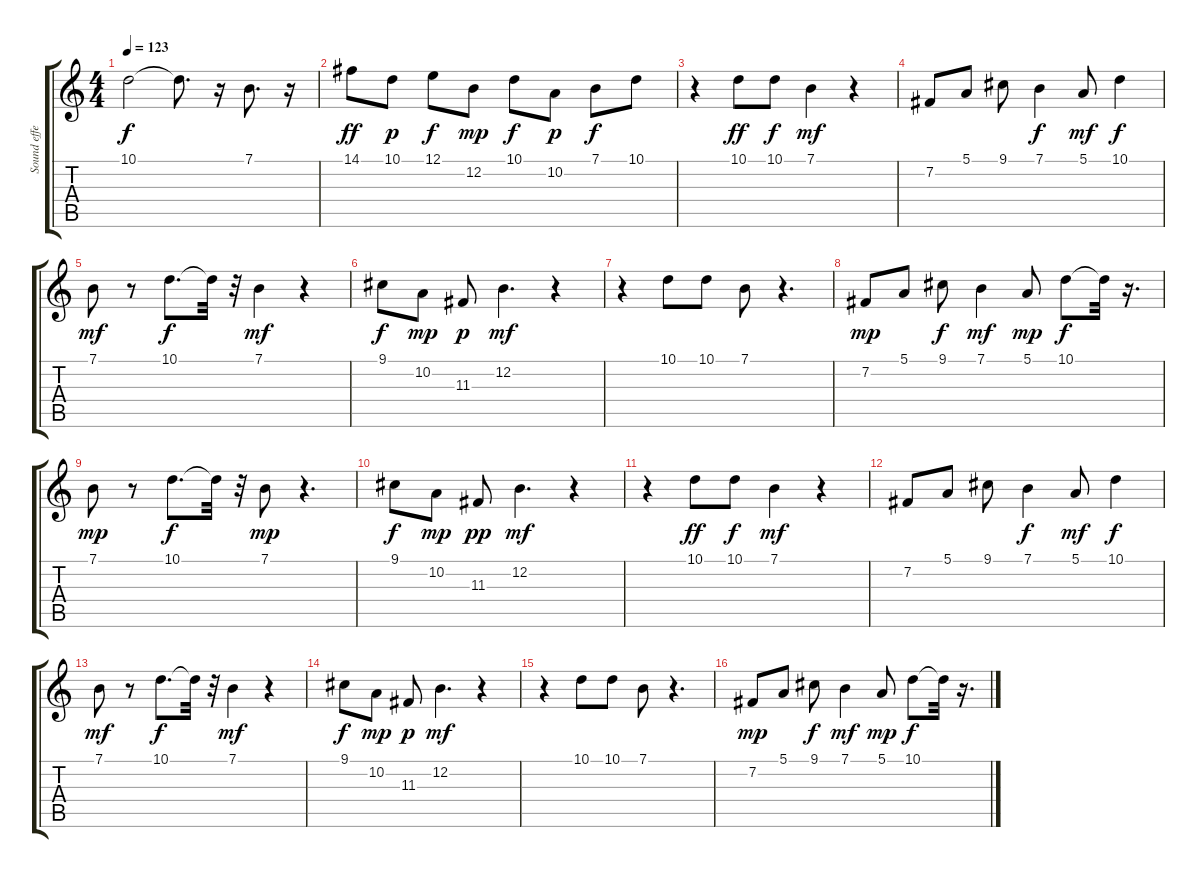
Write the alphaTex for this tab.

\track ("Sound effects" "Sound effe") {instrument lead3calliope}
\staff {score tabs}
\tuning (E4 B3 G3 D3 A2 E2) {hide}
\ts (4 4)
\tempo 123
\clef g2
\ks c
10.1.2{dy f} 10.1{t}.8{d} r.16 7.1.8{d} r.16 |
14.1.8{dy ff} 10.1.8{dy p} 12.1.8{dy f} 12.2.8{dy mp} 10.1.8{dy f} 10.2.8{dy p} 7.1.8{dy f} 10.1.8 |
r.4 10.1.8{dy ff} 10.1.8{dy f} 7.1.4{dy mf} r.4 |
7.2.8 5.1.8 9.1.8 7.1.4{dy f} 5.1.8{dy mf} 10.1.4{dy f} |
7.1.8{dy mf} r.8 10.1.8{d dy f} 10.1{t}.32 r.32 7.1.4{dy mf} r.4 |
9.1.8{dy f} 10.2.8{dy mp} 11.3.8{dy p} 12.2.4{d dy mf} r.4 |
r.4 10.1.8 10.1.8 7.1.8 r.4{d} |
7.2.8{dy mp} 5.1.8 9.1.8{dy f} 7.1.4{dy mf} 5.1.8{dy mp} 10.1.8{dy f} 10.1{t}.32 r.16{d} |
7.1.8{dy mp} r.8 10.1.8{d dy f} 10.1{t}.32 r.32 7.1.8{dy mp} r.4{d} |
9.1.8{dy f} 10.2.8{dy mp} 11.3.8{dy pp} 12.2.4{d dy mf} r.4 |
r.4 10.1.8{dy ff} 10.1.8{dy f} 7.1.4{dy mf} r.4 |
7.2.8 5.1.8 9.1.8 7.1.4{dy f} 5.1.8{dy mf} 10.1.4{dy f} |
7.1.8{dy mf} r.8 10.1.8{d dy f} 10.1{t}.32 r.32 7.1.4{dy mf} r.4 |
9.1.8{dy f} 10.2.8{dy mp} 11.3.8{dy p} 12.2.4{d dy mf} r.4 |
r.4 10.1.8 10.1.8 7.1.8 r.4{d} |
7.2.8{dy mp} 5.1.8 9.1.8{dy f} 7.1.4{dy mf} 5.1.8{dy mp} 10.1.8{dy f} 10.1{t}.32 r.16{d}
